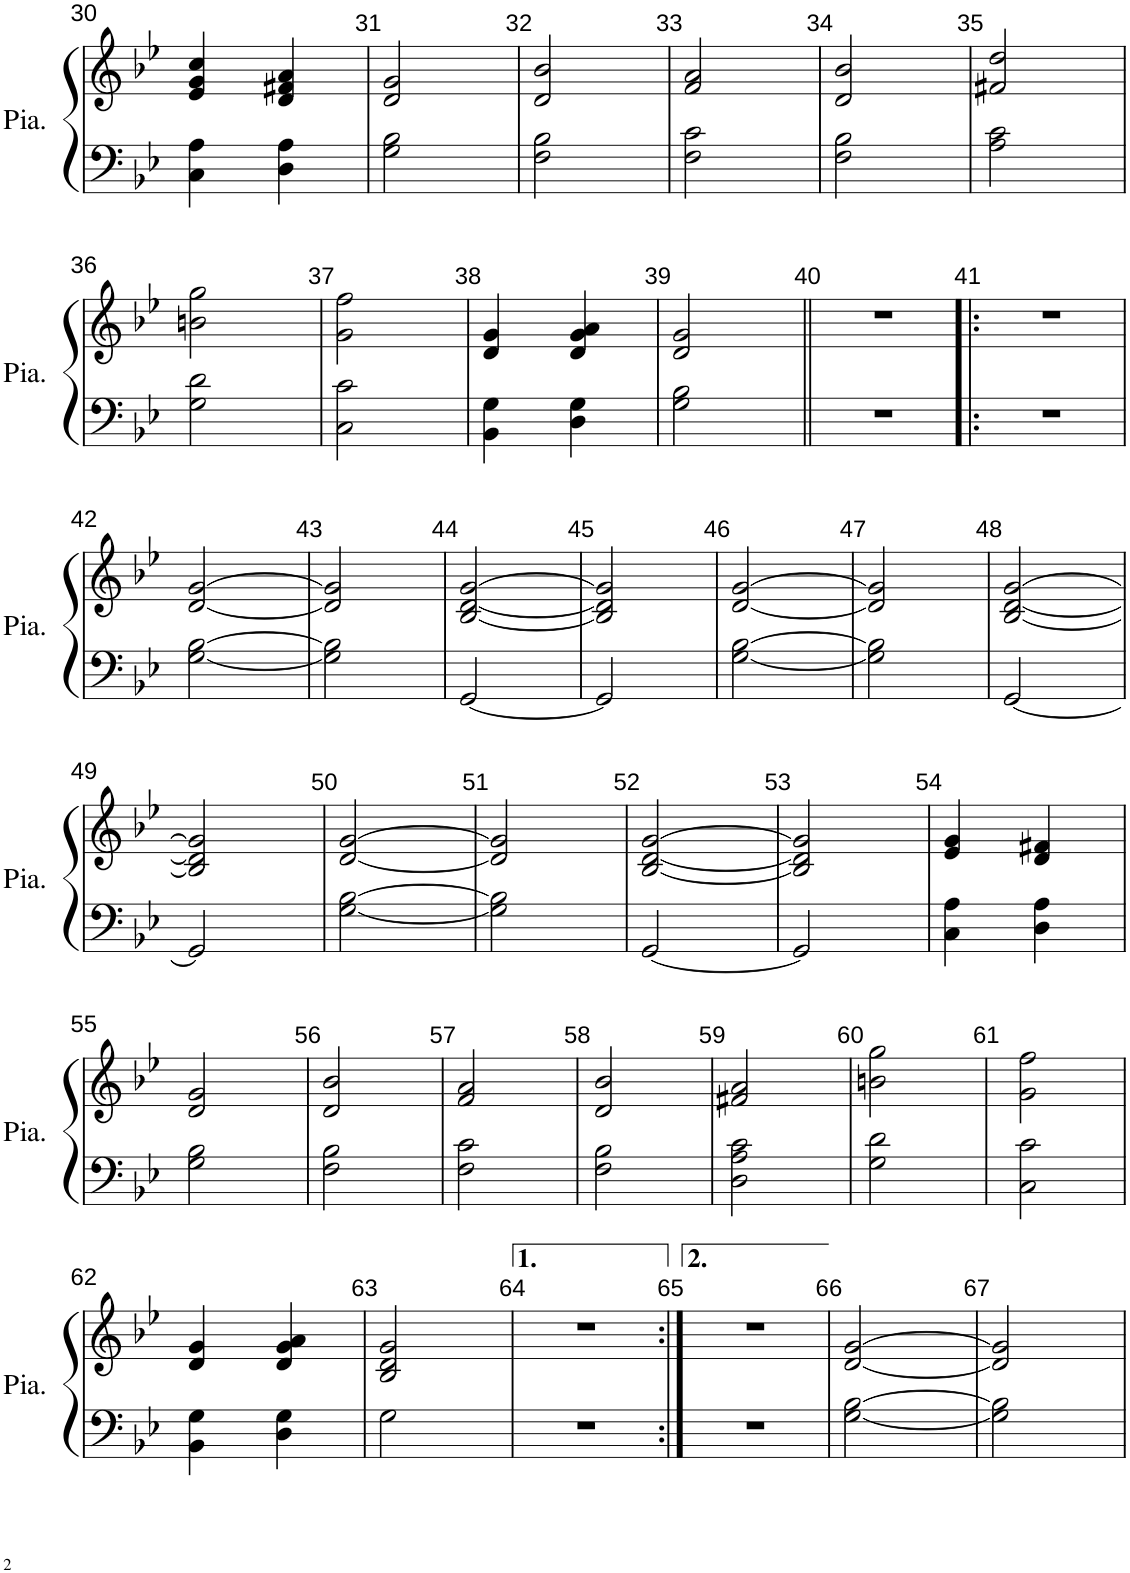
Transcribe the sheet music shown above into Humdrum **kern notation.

**kern	**kern
*part1	*part1
*staff2	*staff1
*I"Piano	*
*I'Pia.	*
!!LO:PB:g=z
*clefF4	*clefG2
*k[b-e-]	*k[b-e-]
*M2/4	*M2/4
=30	=30
4C\ 4A\	4e-/ 4g/ 4cc/
4D\ 4A\	4d/ 4f#X/ 4a/
=31	=31
2G\ 2B-\	2d/ 2g/
=32	=32
2F\ 2B-\	2d/ 2b-/
=33	=33
2F\ 2c\	2f/ 2a/
=34	=34
2F\ 2B-\	2d/ 2b-/
=35	=35
2A\ 2c\	2f#X/ 2dd/
!!LO:LB:g=z
=36	=36
2G\ 2d\	2bn\ 2gg\
=37	=37
2C\ 2c\	2g\ 2ff\
=38	=38
4BB-\ 4G\	4d/ 4g/
4D\ 4G\	4d/ 4g/ 4a/
=39	=39
2G\ 2B-\	2d/ 2g/
=40||	=40||
2r	2r
=41!|:	=41!|:
2r	2r
!!LO:LB:g=z
=42	=42
[2G\ [2B-\	[2d/ [2g/
=43	=43
2G\] 2B-\]	2d/] 2g/]
=44	=44
[2GG/	[2B-/ [2d/ [2g/
=45	=45
2GG/]	2B-/] 2d/] 2g/]
=46	=46
[2G\ [2B-\	[2d/ [2g/
=47	=47
2G\] 2B-\]	2d/] 2g/]
=48	=48
[2GG/	[2B-/ [2d/ [2g/
!!LO:LB:g=z
=49	=49
2GG/]	2B-/] 2d/] 2g/]
=50	=50
[2G\ [2B-\	[2d/ [2g/
=51	=51
2G\] 2B-\]	2d/] 2g/]
=52	=52
[2GG/	[2B-/ [2d/ [2g/
=53	=53
2GG/]	2B-/] 2d/] 2g/]
=54	=54
4C\ 4A\	4e-/ 4g/
4D\ 4A\	4d/ 4f#X/
!!LO:LB:g=z
=55	=55
2G\ 2B-\	2d/ 2g/
=56	=56
2F\ 2B-\	2d/ 2b-/
=57	=57
2F\ 2c\	2f/ 2a/
=58	=58
2F\ 2B-\	2d/ 2b-/
=59	=59
2D\ 2A\ 2c\	2f#X/ 2a/
=60	=60
2G\ 2d\	2bn\ 2gg\
=61	=61
2C\ 2c\	2g\ 2ff\
!!LO:LB:g=z
=62	=62
4BB-\ 4G\	4d/ 4g/
4D\ 4G\	4d/ 4g/ 4a/
=63	=63
2G\	2B-/ 2d/ 2g/
=64	=64
2r	2r
=65:|!	=65:|!
2r	2r
=66	=66
[2G\ [2B-\	[2d/ [2g/
=67	=67
2G\] 2B-\]	2d/] 2g/]
=	=
*-	*-
